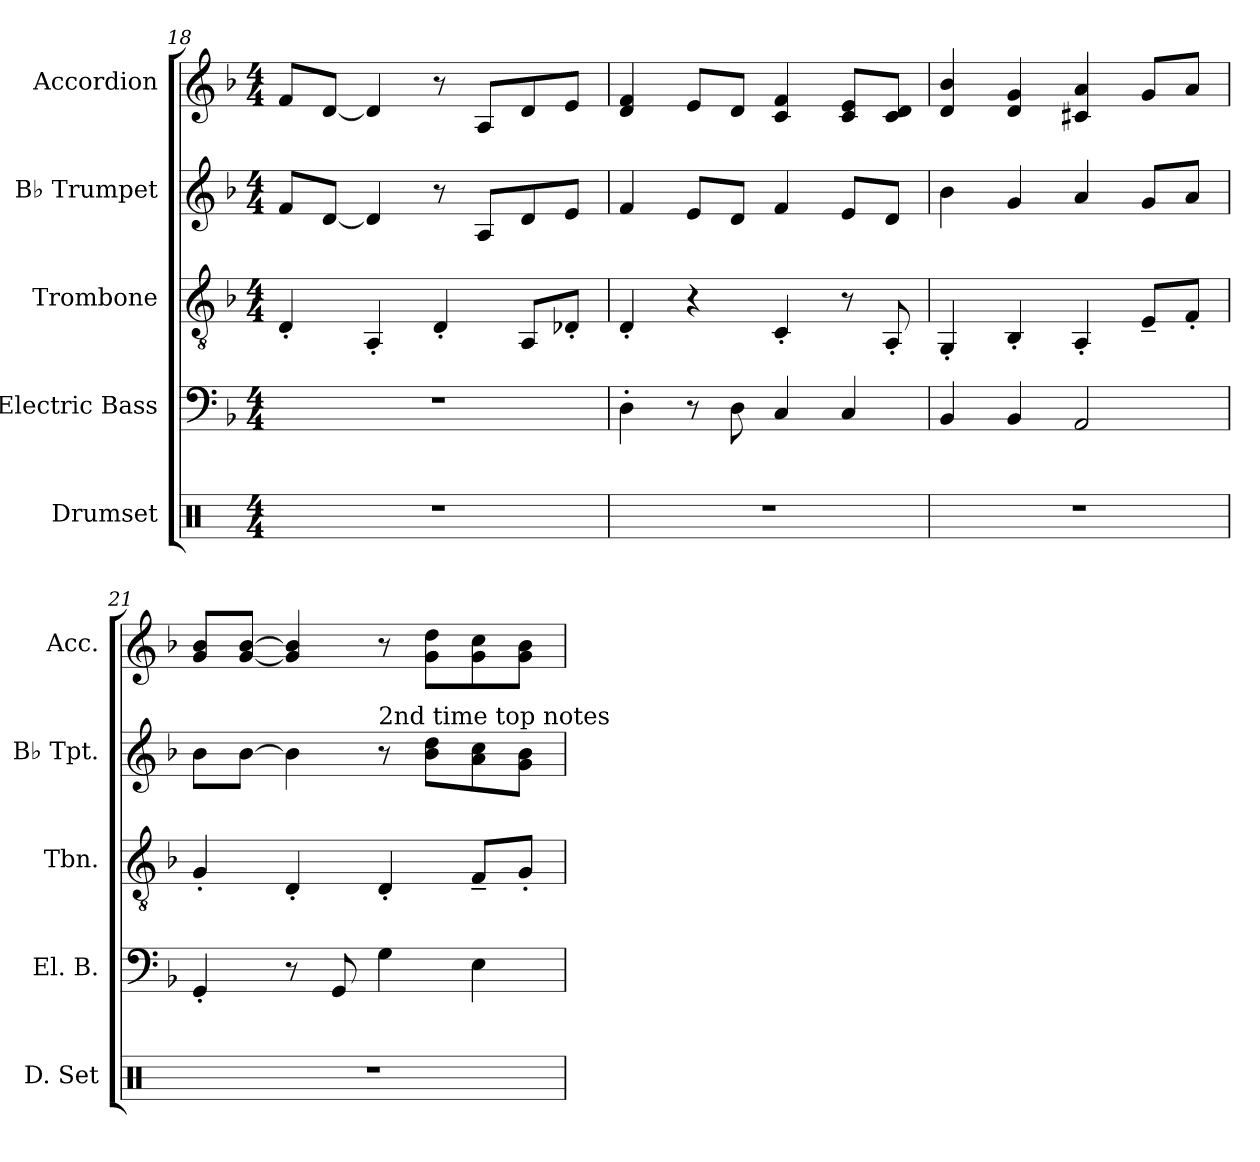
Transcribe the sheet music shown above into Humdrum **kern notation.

**kern	**kern	**kern	**kern	**kern
*part5	*part4	*part3	*part2	*part1
*staff5	*staff4	*staff3	*staff2	*staff1
*I"Drumset	*I"Electric Bass	*I"Trombone	*I"B♭ Trumpet	*I"Accordion
*I'D. Set	*I'El. B.	*I'Tbn.	*I'B♭ Tpt.	*I'Acc.
*clefX	*clefF4	*clefGv2	*clefG2	*clefG2
*	*ITrd7c12	*ITrd1c2	*ITrd1c2	*
*k[]	*k[b-]	*k[b-e-a-]	*k[b-e-a-]	*k[b-]
*M4/4	*M4/4	*M4/4	*M4/4	*M4/4
=18	=18	=18	=18	=18
1r	1r	4C'	8e-L	8fL
.	.	.	[8cJ	[8dJ
.	.	4GG'	4c]	4d]
.	.	4C'	8r	8r
.	.	.	8GL	8AL
.	.	8GGL	8c	8d
.	.	8C-X'J	8dJ	8eJ
=19	=19	=19	=19	=19
1r	4DD'	4C'	4e-	4d 4f
.	8r	4r	8dL	8eL
.	8DD	.	8cJ	8dJ
.	4CC	4BB-'	4e-	4c 4f
.	4CC	8r	8dL	8c 8eL
.	.	8GG'	8cJ	8c 8dJ
=20	=20	=20	=20	=20
1r	4BBB-	4FF'	4a-	4d 4b-
.	4BBB-	4AA-'	4f	4d 4g
.	2AAA	4GG'	4g	4c#X 4a
.	.	8D~L	8fL	8gL
.	.	8E-'J	8gJ	8aJ
=21	=21	=21	=21	=21
1r	4GGG'	4F'	8a-L	8g 8b-L
.	.	.	[8a-J	[8g [8b-J
.	8r	4C'	4a-]	4g] 4b-]
.	8GGG	.	.	.
!	!	!	!LO:TX:a:t=2nd time top notes	!
.	4GG	4C'	8r	8r
.	.	.	8a- 8cc!L	8g 8ddL
.	4EE	8E-~L	8g 8b-!	8g 8cc
.	.	8F'J	8f 8a-!J	8g 8b-J
=	=	=	=	=
*-	*-	*-	*-	*-
